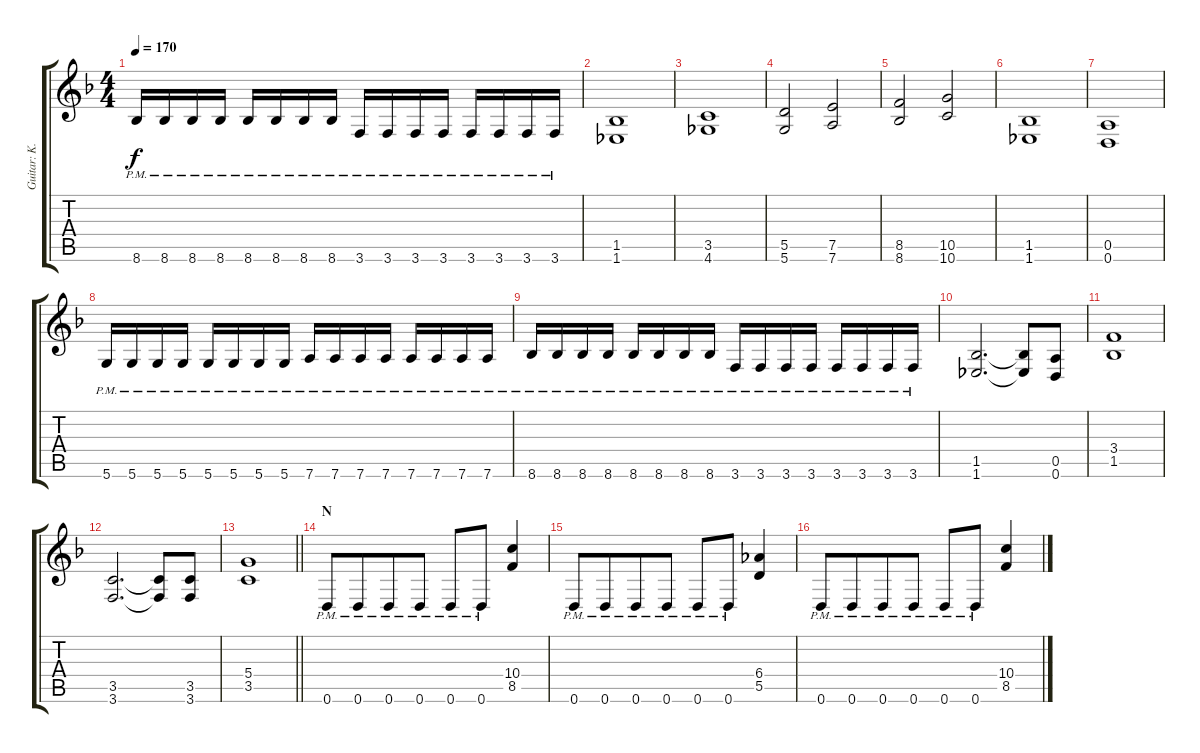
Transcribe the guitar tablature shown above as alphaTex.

\track ("Guitar: K.K." "Guitar: K.") {instrument distortionguitar}
\staff {score tabs}
\tuning (E4 B3 G3 D3 A2 D2) {hide}
\ts (4 4)
\tempo 170
\clef g2
\ks f
8.6{pm}.16{dy f} 8.6{pm}.16 8.6{pm}.16 8.6{pm}.16 8.6{pm}.16 8.6{pm}.16 8.6{pm}.16 8.6{pm}.16 3.6{pm}.16 3.6{pm}.16 3.6{pm}.16 3.6{pm}.16 3.6{pm}.16 3.6{pm}.16 3.6{pm}.16 3.6{pm}.16 |
(1.5 1.6).1 |
(3.5 4.6).1 |
(5.5 5.6).2 (7.5 7.6).2 |
(8.5 8.6).2 (10.5 10.6).2 |
(1.5 1.6).1 |
(0.5 0.6).1 |
5.6{pm}.16 5.6{pm}.16 5.6{pm}.16 5.6{pm}.16 5.6{pm}.16 5.6{pm}.16 5.6{pm}.16 5.6{pm}.16 7.6{pm}.16 7.6{pm}.16 7.6{pm}.16 7.6{pm}.16 7.6{pm}.16 7.6{pm}.16 7.6{pm}.16 7.6{pm}.16 |
8.6{pm}.16 8.6{pm}.16 8.6{pm}.16 8.6{pm}.16 8.6{pm}.16 8.6{pm}.16 8.6{pm}.16 8.6{pm}.16 3.6{pm}.16 3.6{pm}.16 3.6{pm}.16 3.6{pm}.16 3.6{pm}.16 3.6{pm}.16 3.6{pm}.16 3.6{pm}.16 |
(1.5 1.6).2{d} (1.5{t} 1.6{t}).8 (0.5 0.6).8 |
(3.4 1.5).1 |
(3.5 3.6).2{d} (3.5{t} 3.6{t}).8 (3.5 3.6).8 |
\barLineRight lightlight
(5.4 3.5).1 |
\section ("" "N")
0.6{pm}.8 0.6{pm}.8{beam merge} 0.6{pm}.8 0.6{pm}.8 0.6{pm}.8 0.6{pm}.8{beam merge} (10.4 8.5).4 |
0.6{pm}.8 0.6{pm}.8{beam merge} 0.6{pm}.8 0.6{pm}.8 0.6{pm}.8 0.6{pm}.8{beam merge} (6.4 5.5).4 |
0.6{pm}.8 0.6{pm}.8{beam merge} 0.6{pm}.8 0.6{pm}.8 0.6{pm}.8 0.6{pm}.8{beam merge} (10.4 8.5).4
